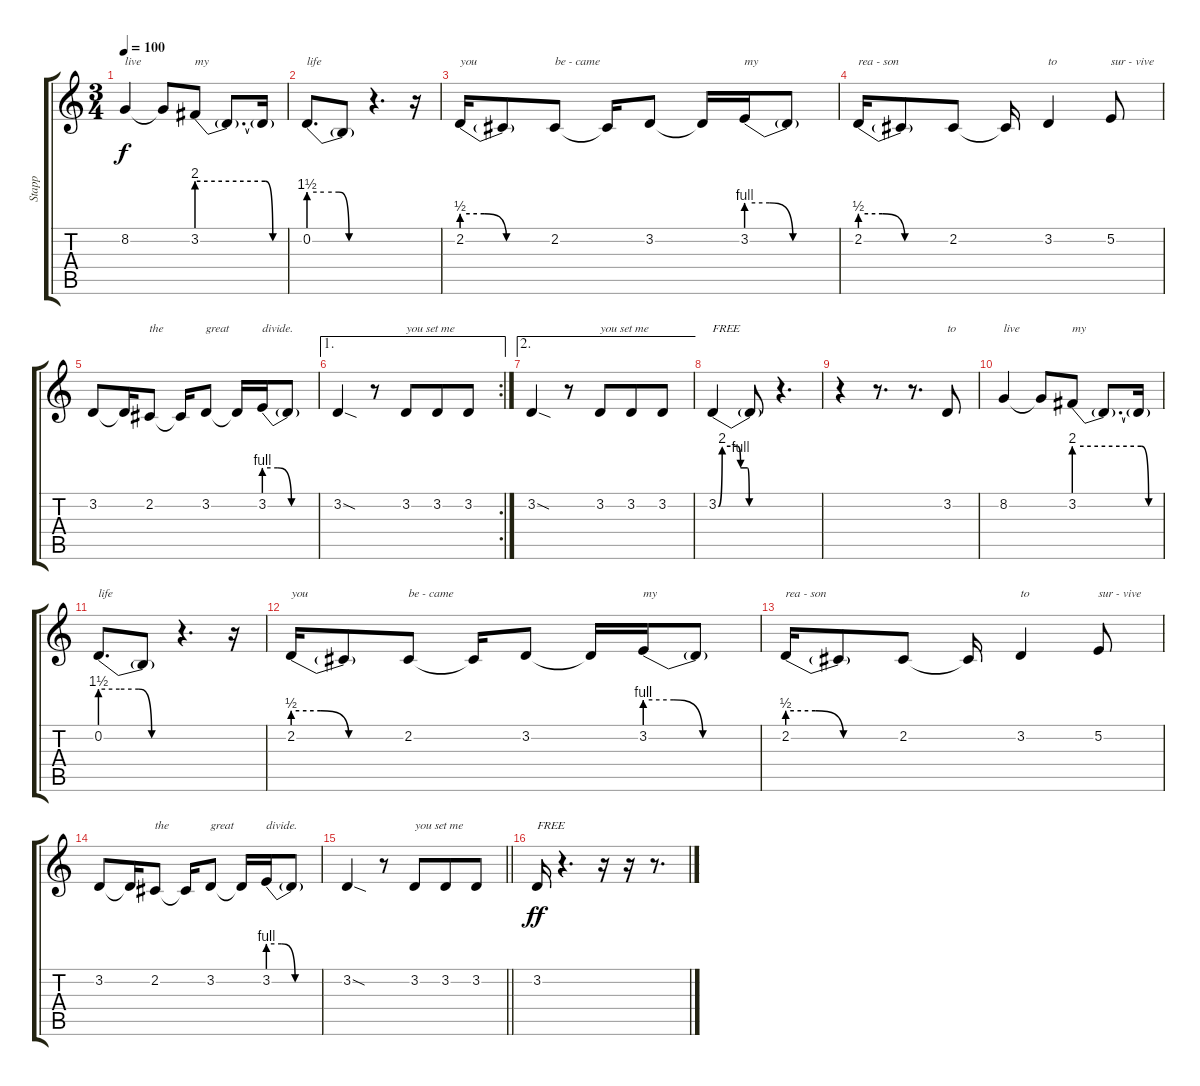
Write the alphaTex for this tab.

\track ("Stapp" "Stapp") {instrument cello}
\staff {score tabs}
\tuning (E4 B3 G3 D3 A2 D2) {hide}
\ts (3 4)
\tempo 100
\clef g2
\ks c
8.2.4{txt "live" dy f} 8.2{t}.8 3.2{be (custom 0 8 45 8 50 0 60 0)}.8{txt "my"} 3.2{t}.8{d} 3.2{t}.16 |
0.2{be (custom 0 6 15 6 30 6 40 0 60 0)}.8{d txt "life"} 0.2{t}.8 r.4{d} r.16 |
2.2{be (custom 0 2 15 2 30 0 60 0)}.16{txt "you"} 2.2{t}.8 2.2.8{txt "be - came"} 2.2{t}.16 3.2.8 3.2{t}.16 3.2{be (custom 0 4 15 4 30 0 60 0)}.16{txt "my"} 3.2{t}.8 |
2.2{be (custom 0 2 15 2 30 0 60 0)}.16{txt "rea - son"} 2.2{t}.8 2.2.8 2.2{t}.16 3.2.4{txt "to"} 5.2.8{txt "sur - vive"} |
3.2.8 3.2{t}.16 2.2.8{txt "the"} 2.2{t}.16 3.2.8{txt "great"} 3.2{t}.16 3.2{be (custom 0 4 15 4 30 0 60 0)}.16{txt "divide."} 3.2{t}.8 |
\ae 1
\rc 2
3.2{sod}.4 r.8 3.2.8{txt "you set me" beam merge} 3.2.8 3.2.8 |
\ae 2
3.2{sod}.4 r.8 3.2.8{txt "you set me" beam merge} 3.2.8 3.2.8 |
3.2{be (custom 0 0 4 8 20 8 23 4 30 4 32 0 60 0)}.4{txt "FREE"} 3.2{t}.8 r.4{d} |
r.4 r.8{d} r.8{d} 3.2.8{txt "to"} |
8.2.4{txt "live"} 8.2{t}.8 3.2{be (custom 0 8 45 8 50 0 60 0)}.8{txt "my"} 3.2{t}.8{d} 3.2{t}.16 |
0.2{be (custom 0 6 15 6 30 6 40 0 60 0)}.8{d txt "life"} 0.2{t}.8 r.4{d} r.16 |
2.2{be (custom 0 2 15 2 30 0 60 0)}.16{txt "you"} 2.2{t}.8 2.2.8{txt "be - came"} 2.2{t}.16 3.2.8 3.2{t}.16 3.2{be (custom 0 4 15 4 30 0 60 0)}.16{txt "my"} 3.2{t}.8 |
2.2{be (custom 0 2 15 2 30 0 60 0)}.16{txt "rea - son"} 2.2{t}.8 2.2.8 2.2{t}.16 3.2.4{txt "to"} 5.2.8{txt "sur - vive"} |
3.2.8 3.2{t}.16 2.2.8{txt "the"} 2.2{t}.16 3.2.8{txt "great"} 3.2{t}.16 3.2{be (custom 0 4 15 4 30 0 60 0)}.16{txt "divide."} 3.2{t}.8 |
\barLineRight lightlight
3.2{sod}.4 r.8 3.2.8{txt "you set me" beam merge} 3.2.8 3.2.8 |
3.2.16{txt "FREE" dy ff} r.4{d} r.16 r.16 r.8{d}
